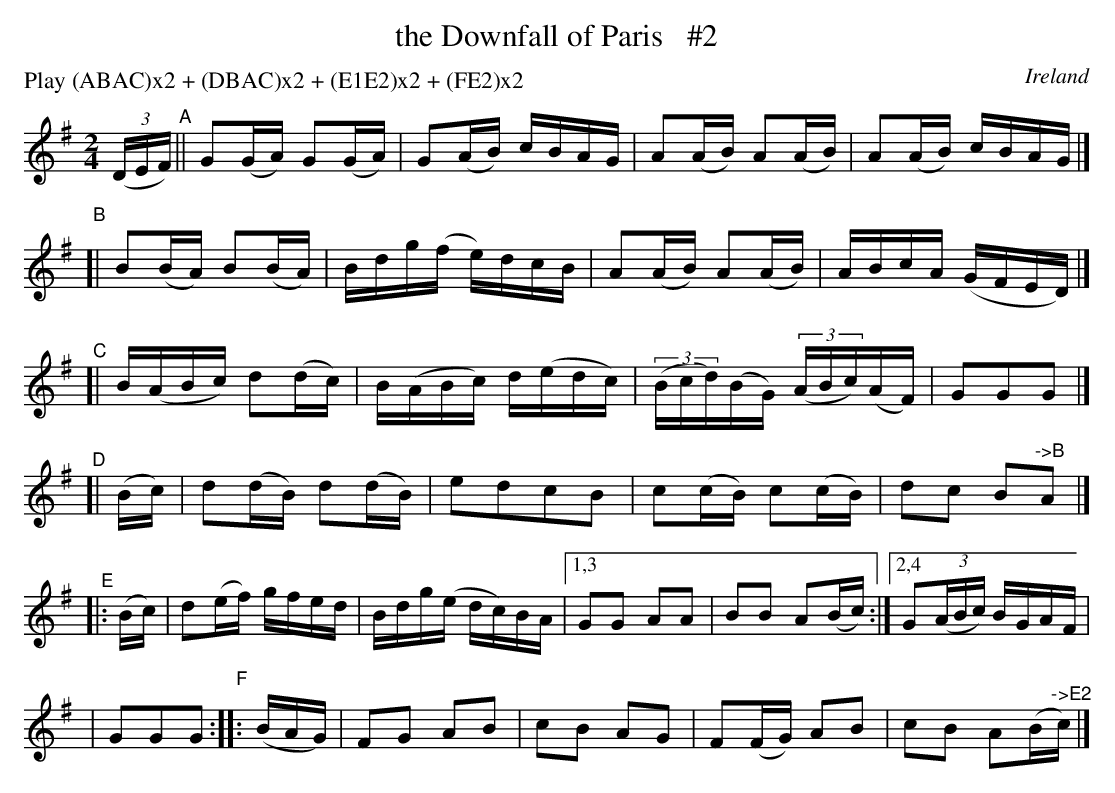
X:1
T: the Downfall of Paris   #2
O: Ireland
P: Play (ABAC)x2 + (DBAC)x2 + (E1E2)x2 + (FE2)x2
M: 2/4
L: 1/16
K: G
(3(DEF) \
"^A"|| G2(GA) G2(GA) | G2(AB) cBAG | A2(AB) A2(AB) | A2(AB) cBAG |]
"^B"[| B2(BA) B2(BA) | Bdg(f e)dcB | A2(AB) A2(AB) | ABcA (GFED) |]
"^C"[| B(ABc ) d2(dc) | B(ABc) d(edc) | (3(Bcd)(BG) (3(ABc)(AF) | G2G2G2 |]
"^D"[| (Bc) | d2(dB) d2(dB) | e2d2c2B2 | c2(cB) c2(cB) | d2c2 B2"^->B"A2 |]
"^E"|: (Bc) | d2(ef) gfed | Bdg(e dc)BA |[1,3 G2G2 A2A2 | B2B2 A2(Bc) :|[2,4 G2(3(ABc) BGAF |
| G2G2G2 "^F":: (BAG) | F2G2 A2B2 | c2B2 A2G2 | F2(FG) A2B2 | c2B2 A2(B"^->E2"c) |]
